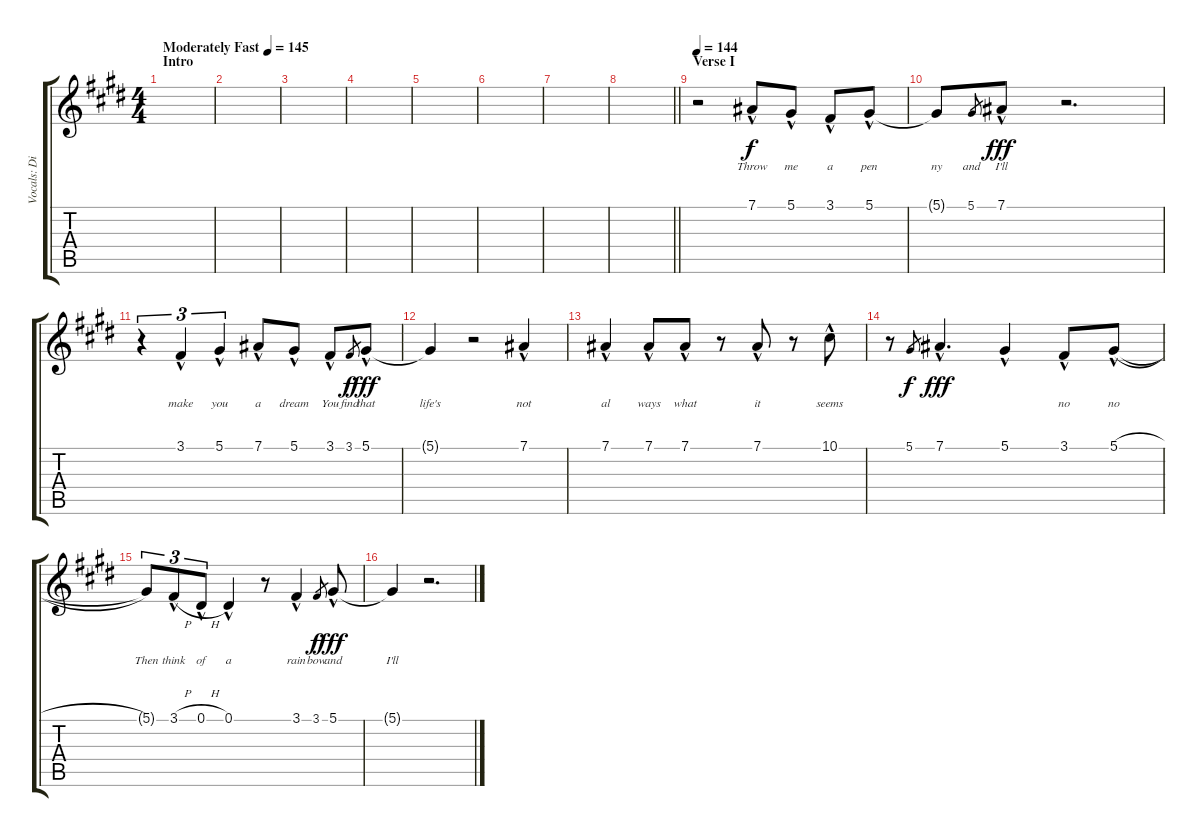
\track ("Vocals: Dio" "Vocals: Di") {instrument lead2sawtooth}
\staff {score tabs}
\tuning (Eb4 Bb3 Gb3 Db3 Ab2 Eb2) {hide}
\ts (4 4)
\section ("" "Intro")
\tempo (145 "Moderately Fast")
\clef g2
\ks e
|
|
|
|
|
|
|
\barLineRight lightlight
|
\section ("" "Verse I")
\tempo 144
r.2 7.1{hac}.8{lyrics (0 "Throw") lyrics (1 "") lyrics (2 "") lyrics (3 "") lyrics (4 "")} 5.1{hac}.8{lyrics (0 "me") lyrics (1 "") lyrics (2 "") lyrics (3 "") lyrics (4 "")} 3.1{hac}.8{lyrics (0 "a") lyrics (1 "") lyrics (2 "") lyrics (3 "") lyrics (4 "")} 5.1{hac}.8{lyrics (0 "pen") lyrics (1 "") lyrics (2 "") lyrics (3 "") lyrics (4 "")} |
5.1{t}.8{lyrics (0 "ny") lyrics (1 "") lyrics (2 "") lyrics (3 "") lyrics (4 "")} 5.1.8{lyrics (0 "and") lyrics (1 "") lyrics (2 "") lyrics (3 "") lyrics (4 "") gr dy f} 7.1{hac}.8{lyrics (0 "I'll") lyrics (1 "") lyrics (2 "") lyrics (3 "") lyrics (4 "") dy fff} r.2{d} |
r.4{tu (3 2)} 3.1{hac}.4{tu (3 2) lyrics (0 "make") lyrics (1 "") lyrics (2 "") lyrics (3 "") lyrics (4 "")} 5.1{hac}.4{tu (3 2) lyrics (0 "you") lyrics (1 "") lyrics (2 "") lyrics (3 "") lyrics (4 "")} 7.1{hac}.8{lyrics (0 "a") lyrics (1 "") lyrics (2 "") lyrics (3 "") lyrics (4 "")} 5.1{hac}.8{lyrics (0 "dream") lyrics (1 "") lyrics (2 "") lyrics (3 "") lyrics (4 "")} 3.1{hac}.8{lyrics (0 "You") lyrics (1 "") lyrics (2 "") lyrics (3 "") lyrics (4 "")} 3.1.8{lyrics (0 "find") lyrics (1 "") lyrics (2 "") lyrics (3 "") lyrics (4 "") gr dy f} 5.1{hac}.8{lyrics (0 "that") lyrics (1 "") lyrics (2 "") lyrics (3 "") lyrics (4 "") dy fff} |
5.1{t}.4{lyrics (0 "life's") lyrics (1 "") lyrics (2 "") lyrics (3 "") lyrics (4 "")} r.2 7.1{hac}.4{lyrics (0 "not") lyrics (1 "") lyrics (2 "") lyrics (3 "") lyrics (4 "")} |
7.1{hac}.4{lyrics (0 "al") lyrics (1 "") lyrics (2 "") lyrics (3 "") lyrics (4 "")} 7.1{hac}.8{lyrics (0 "ways") lyrics (1 "") lyrics (2 "") lyrics (3 "") lyrics (4 "")} 7.1{hac}.8{lyrics (0 "what") lyrics (1 "") lyrics (2 "") lyrics (3 "") lyrics (4 "")} r.8 7.1{hac}.8{lyrics (0 "it") lyrics (1 "") lyrics (2 "") lyrics (3 "") lyrics (4 "")} r.8 10.1{hac}.8{lyrics (0 "seems") lyrics (1 "") lyrics (2 "") lyrics (3 "") lyrics (4 "")} |
r.8 5.1.8{lyrics (0 "") lyrics (1 "") lyrics (2 "") lyrics (3 "") lyrics (4 "") gr dy f} 7.1{hac}.4{d lyrics (0 "") lyrics (1 "") lyrics (2 "") lyrics (3 "") lyrics (4 "") dy fff} 5.1{hac}.4{lyrics (0 "") lyrics (1 "") lyrics (2 "") lyrics (3 "") lyrics (4 "")} 3.1{hac}.8{lyrics (0 "no") lyrics (1 "") lyrics (2 "") lyrics (3 "") lyrics (4 "")} 5.1{h hac}.8{lyrics (0 "no") lyrics (1 "") lyrics (2 "") lyrics (3 "") lyrics (4 "")} |
5.1{t}.8{tu (3 2) lyrics (0 "Then") lyrics (1 "") lyrics (2 "") lyrics (3 "") lyrics (4 "")} 3.1{h hac}.8{tu (3 2) lyrics (0 "think") lyrics (1 "") lyrics (2 "") lyrics (3 "") lyrics (4 "")} 0.1{h hac}.8{tu (3 2) lyrics (0 "of") lyrics (1 "") lyrics (2 "") lyrics (3 "") lyrics (4 "")} 0.1{hac}.4{lyrics (0 "a") lyrics (1 "") lyrics (2 "") lyrics (3 "") lyrics (4 "")} r.8 3.1{hac}.4{lyrics (0 "rain") lyrics (1 "") lyrics (2 "") lyrics (3 "") lyrics (4 "")} 3.1.8{lyrics (0 "bow") lyrics (1 "") lyrics (2 "") lyrics (3 "") lyrics (4 "") gr dy f} 5.1{hac}.8{lyrics (0 "and") lyrics (1 "") lyrics (2 "") lyrics (3 "") lyrics (4 "") dy fff} |
5.1{t}.4{lyrics (0 "I'll") lyrics (1 "") lyrics (2 "") lyrics (3 "") lyrics (4 "")} r.2{d}
